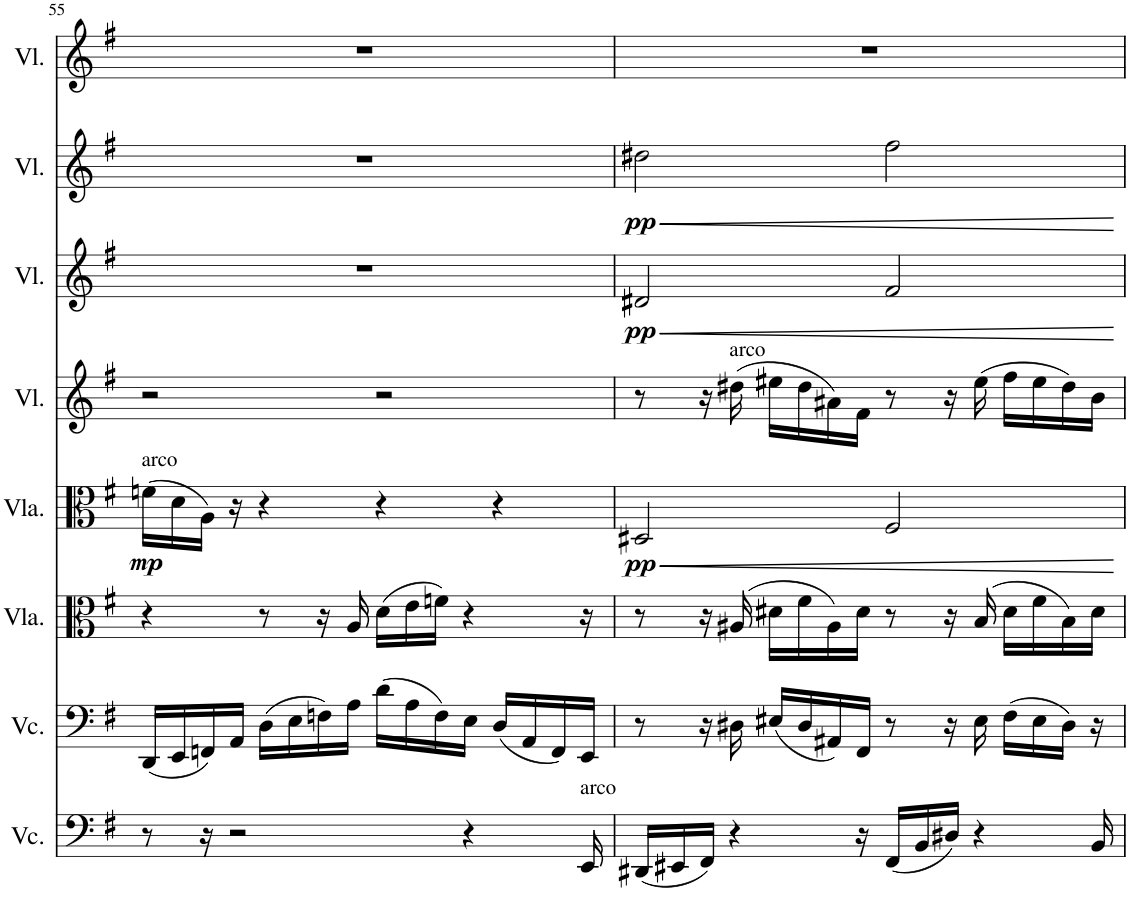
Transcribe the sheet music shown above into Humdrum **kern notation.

**kern	**kern	**kern	**kern	**dynam	**kern	**kern	**dynam	**kern	**dynam	**kern
*part8	*part7	*part6	*part5	*part5	*part4	*part3	*part3	*part2	*part2	*part1
*staff8	*staff7	*staff6	*staff5	*staff5	*staff4	*staff3	*staff3	*staff2	*staff2	*staff1
*I"Cello	*I"Cello	*I"Altviool	*I"Altviool	*	*I"Viool	*I"Viool	*	*I"Viool	*	*I"Viool
*	*	*	*	*	*I'Vl.	*I'Vl.	*	*I'Vl.	*	*I'Vl.
!!LO:PB:g=z
*clefF4	*clefF4	*clefC3	*clefC3	*	*clefG2	*clefG2	*	*clefG2	*	*clefG2
*k[f#]	*k[f#]	*k[f#]	*k[f#]	*	*k[f#]	*k[f#]	*	*k[f#]	*	*k[f#]
*M4/4	*M4/4	*M4/4	*M4/4	*	*M4/4	*M4/4	*	*M4/4	*	*M4/4
=55	=55	=55	=55	=55	=55	=55	=55	=55	=55	=55
!	!	!	!LO:TX:a:t=arco	!	!	!	!	!	!	!
!	!	!	!	!LO:DY:b	!	!	!	!	!	!
8r	(16DD/LL	4r	(16fn\LL	mp	2r	1r	.	1r	.	1r
.	16EE/	.	16d\	.	.	.	.	.	.	.
16r	16FFn/)	.	16A\JJ)	.	.	.	.	.	.	.
2r	16AA/JJ	.	16r	.	.	.	.	.	.	.
.	(16D\LL	8r	4r	.	.	.	.	.	.	.
.	16E\	.	.	.	.	.	.	.	.	.
.	16Fn\)	16r	.	.	.	.	.	.	.	.
.	16A\JJ	16A/	.	.	.	.	.	.	.	.
.	(16d\LL	(16d\LL	4r	.	2r	.	.	.	.	.
.	16A\	16e\	.	.	.	.	.	.	.	.
.	16F\)	16fn\JJ)	.	.	.	.	.	.	.	.
4r	16E\JJ	4r	.	.	.	.	.	.	.	.
.	(16D/LL	.	4r	.	.	.	.	.	.	.
.	16AA/	.	.	.	.	.	.	.	.	.
.	16FF/)	.	.	.	.	.	.	.	.	.
!LO:TX:a:t=arco	!	!	!	!	!	!	!	!	!	!
16EE/	16EE/JJ	16r	.	.	.	.	.	.	.	.
=56	=56	=56	=56	=56	=56	=56	=56	=56	=56	=56
!	!	!	!	!LO:HP:b	!	!	!LO:HP:b	!	!LO:HP:b	!
!	!	!	!	!LO:DY:n=1:b	!	!	!LO:DY:n=1:b	!	!LO:DY:n=1:b	!
(16DD#X/LL	8r	8r	2D#X/	< pp	8r	2d#X/	< pp	2dd#X\	< pp	1r
16EE#X/	.	.	.	.	.	.	.	.	.	.
16FF#/JJ)	16r	16r	.	.	16r	.	.	.	.	.
!	!	!	!	!	!LO:TX:a:t=arco	!	!	!	!	!
4r	16D#X\	(16A#X/	.	.	(16dd#X\	.	.	.	.	.
.	(16E#X/LL	16d#X\LL	.	.	16ee#X\LL	.	.	.	.	.
.	16D#/	16f#\	.	.	16dd#\	.	.	.	.	.
.	16AA#X/)	16A#\)	.	.	16a#X\)	.	.	.	.	.
16r	16FF#/JJ	16d#\JJ	.	.	16f#\JJ	.	.	.	.	.
(16FF#/LL	8r	8r	2F#/	.	8r	2f#/	.	2ff#\	.	.
16BB/	.	.	.	.	.	.	.	.	.	.
16D#X/JJ)	16r	16r	.	.	16r	.	.	.	.	.
4r	16E#\	(16B/	.	.	(16ee#\	.	.	.	.	.
.	(16F#\LL	16d#\LL	.	.	16ff#\LL	.	.	.	.	.
.	16E#\	16f#\	.	.	16ee#\	.	.	.	.	.
.	16D#\JJ)	16B\)	.	.	16dd#\)	.	.	.	.	.
16BB/	16r	16d#\JJ	.	.	16b\JJ	.	.	.	.	.
.	.	.	.	[	.	.	[	.	[	.
=	=	=	=	=	=	=	=	=	=	=
*-	*-	*-	*-	*-	*-	*-	*-	*-	*-	*-
